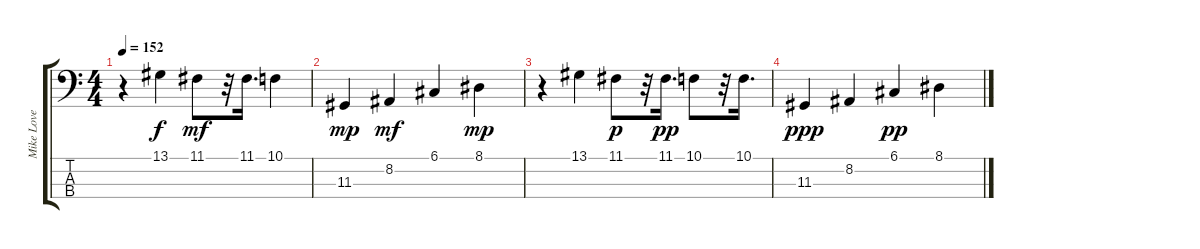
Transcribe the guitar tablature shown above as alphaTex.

\track ("Mike Love" "Mike Love") {instrument flute}
\staff {score tabs}
\tuning (G2 D2 A1 E1) {hide}
\ts (4 4)
\tempo 152
\clef f4
\ks c
r.4{dy f} 13.1.4 11.1.8{dy mf} r.32 11.1.16{d} 10.1.4 |
11.3.4{dy mp} 8.2.4{dy mf} 6.1.4 8.1.4{dy mp} |
r.4 13.1.4 11.1.8{dy p} r.32 11.1.16{d dy pp} 10.1.8 r.32 10.1.16{d} |
11.3.4{dy ppp} 8.2.4 6.1.4{dy pp} 8.1.4
